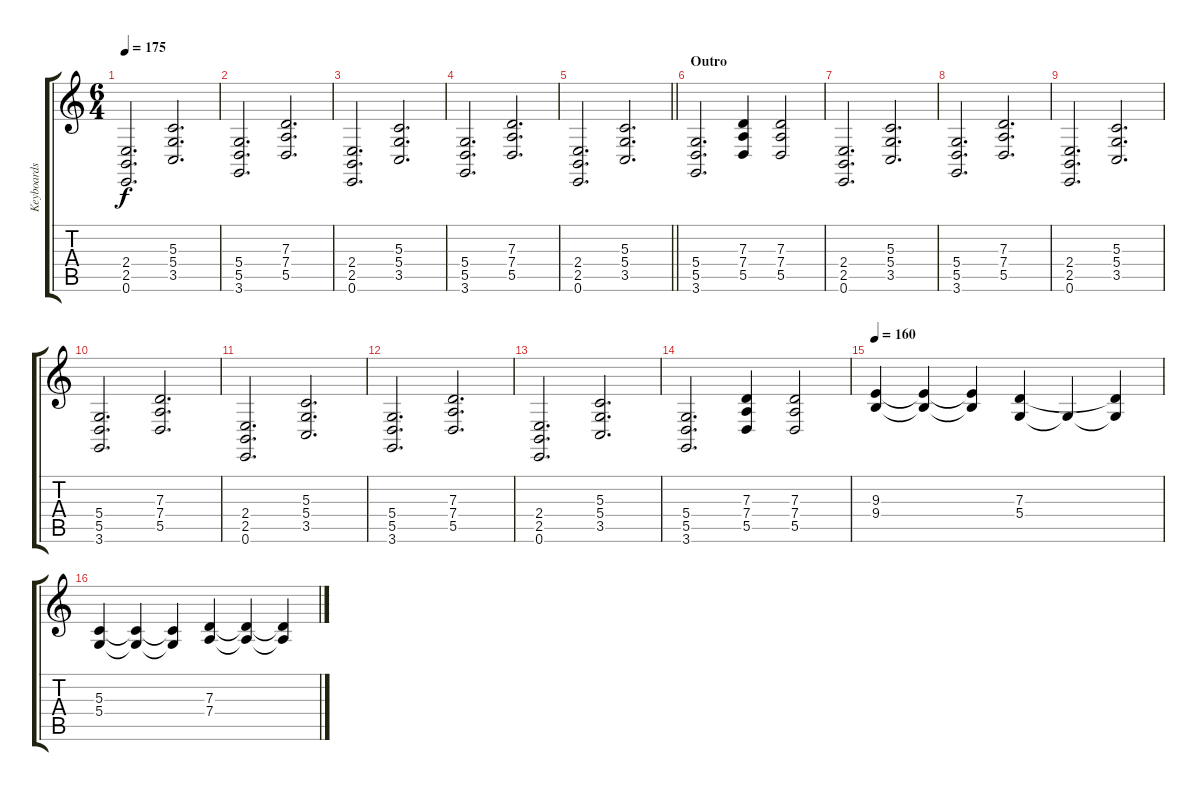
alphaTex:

\track ("Keyboards" "Keyboards") {instrument stringensemble1}
\staff {score tabs}
\tuning (E4 B3 G3 D3 A2 E2) {hide}
\ts (6 4)
\tempo 175
\clef g2
\ks c
(2.4 2.5 0.6).2{d dy f} (5.3 5.4 3.5).2{d} |
(5.4 5.5 3.6).2{d} (7.3 7.4 5.5).2{d} |
(2.4 2.5 0.6).2{d} (5.3 5.4 3.5).2{d} |
(5.4 5.5 3.6).2{d} (7.3 7.4 5.5).2{d} |
\barLineRight lightlight
(2.4 2.5 0.6).2{d} (5.3 5.4 3.5).2{d} |
\section ("" "Outro")
(5.4 5.5 3.6).2{d} (7.3 7.4 5.5).4 (7.3 7.4 5.5).2 |
(2.4 2.5 0.6).2{d} (5.3 5.4 3.5).2{d} |
(5.4 5.5 3.6).2{d} (7.3 7.4 5.5).2{d} |
(2.4 2.5 0.6).2{d} (5.3 5.4 3.5).2{d} |
(5.4 5.5 3.6).2{d} (7.3 7.4 5.5).2{d} |
(2.4 2.5 0.6).2{d} (5.3 5.4 3.5).2{d} |
(5.4 5.5 3.6).2{d} (7.3 7.4 5.5).2{d} |
(2.4 2.5 0.6).2{d} (5.3 5.4 3.5).2{d} |
(5.4 5.5 3.6).2{d} (7.3 7.4 5.5).4 (7.3 7.4 5.5).2 |
\tempo 160
(9.3 9.4).4{volume 6} (9.3{t} 9.4{t}).4 (9.3{t} 9.4{t}).4 (7.3 5.4).4 5.4{t}.4 (7.3{t} 5.4{t}).4 |
(5.3 5.4).4 (5.3{t} 5.4{t}).4 (5.3{t} 5.4{t}).4 (7.3 7.4).4 (7.3{t} 7.4{t}).4 (7.3{t} 7.4{t}).4
